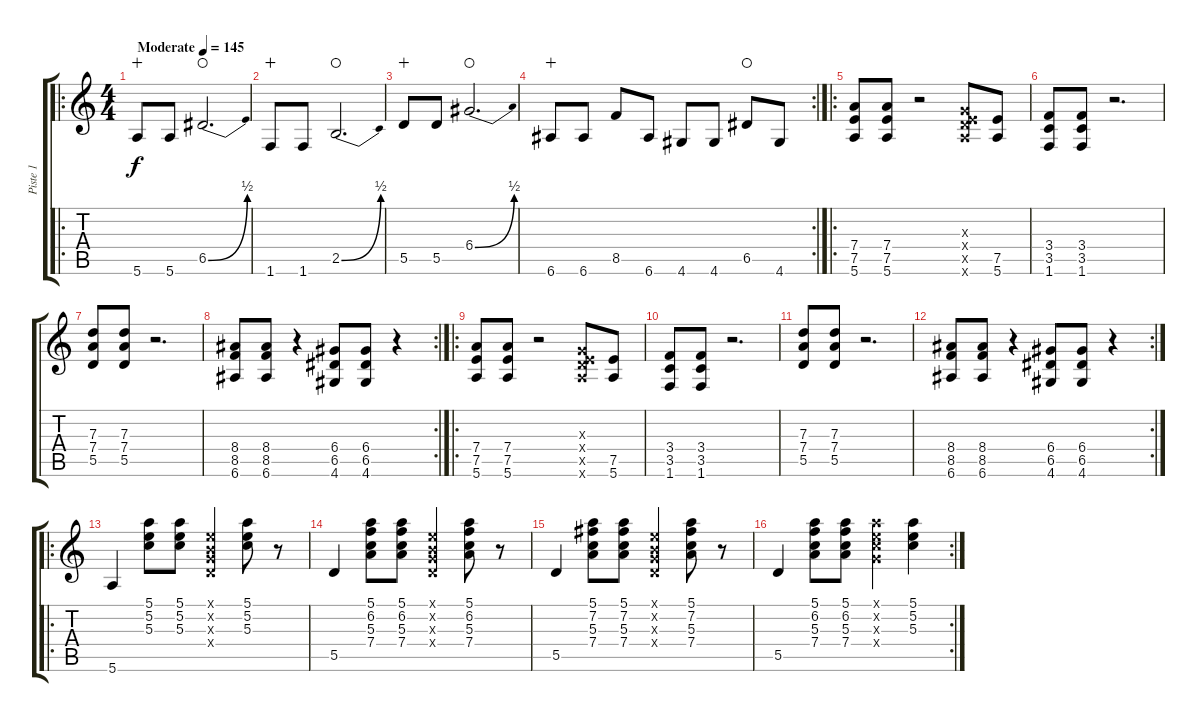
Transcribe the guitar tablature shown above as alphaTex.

\track ("Piste 1" "Piste 1") {instrument overdrivenguitar}
\staff {score tabs}
\tuning (E4 B3 G3 D3 A2 E2) {hide}
\ro
\ts (4 4)
\tempo (145 "Moderate")
\clef g2
\ks c
5.6.8{dy f instrument overdrivenguitar wahc} 5.6.8 6.5{be (bend 0 0 60 2)}.2{d waho} |
1.6.8{wahc} 1.6.8 2.5{be (bend 0 0 60 2)}.2{d waho} |
5.5.8{wahc} 5.5.8 6.4{be (bend 0 0 60 2)}.2{d waho} |
\rc 2
6.6.8{wahc} 6.6.8 8.5.8 6.6.8 4.6.8 4.6.8 6.5.8{waho} 4.6.8 |
\ro
(7.4 7.5 5.6).8 (7.4 7.5 5.6).8 r.2 (0.3{x} 0.4{x} 7.5{x} 5.6{x}).8 (7.5 5.6).8 |
(3.4 3.5 1.6).8 (3.4 3.5 1.6).8 r.2{d} |
(7.3 7.4 5.5).8 (7.3 7.4 5.5).8 r.2{d} |
\rc 2
(8.4 8.5 6.6).8 (8.4 8.5 6.6).8 r.4 (6.4 6.5 4.6).8 (6.4 6.5 4.6).8 r.4 |
\ro
(7.4 7.5 5.6).8 (7.4 7.5 5.6).8 r.2 (0.3{x} 0.4{x} 7.5{x} 5.6{x}).8 (7.5 5.6).8 |
(3.4 3.5 1.6).8 (3.4 3.5 1.6).8 r.2{d} |
(7.3 7.4 5.5).8 (7.3 7.4 5.5).8 r.2{d} |
\rc 2
(8.4 8.5 6.6).8 (8.4 8.5 6.6).8 r.4 (6.4 6.5 4.6).8 (6.4 6.5 4.6).8 r.4 |
\ro
5.6.4 (5.1 5.2 5.3).8 (5.1 5.2 5.3).8 (0.1{x} 0.2{x} 0.3{x} 0.4{x}).4 (5.1 5.2 5.3).8 r.8 |
5.5.4 (5.1 6.2 5.3 7.4).8 (5.1 6.2 5.3 7.4).8 (0.1{x} 0.2{x} 0.3{x} 0.4{x}).4 (5.1 6.2 5.3 7.4).8 r.8 |
5.5.4 (5.1 7.2 5.3 7.4).8 (5.1 7.2 5.3 7.4).8 (0.1{x} 0.2{x} 0.3{x} 0.4{x}).4 (5.1 7.2 5.3 7.4).8 r.8 |
\rc 2
5.5.4 (5.1 6.2 5.3 7.4).8 (5.1 6.2 5.3 7.4).8 (5.1{x} 5.2{x} 5.3{x} 5.4{x}).4 (5.1 5.2 5.3).4
